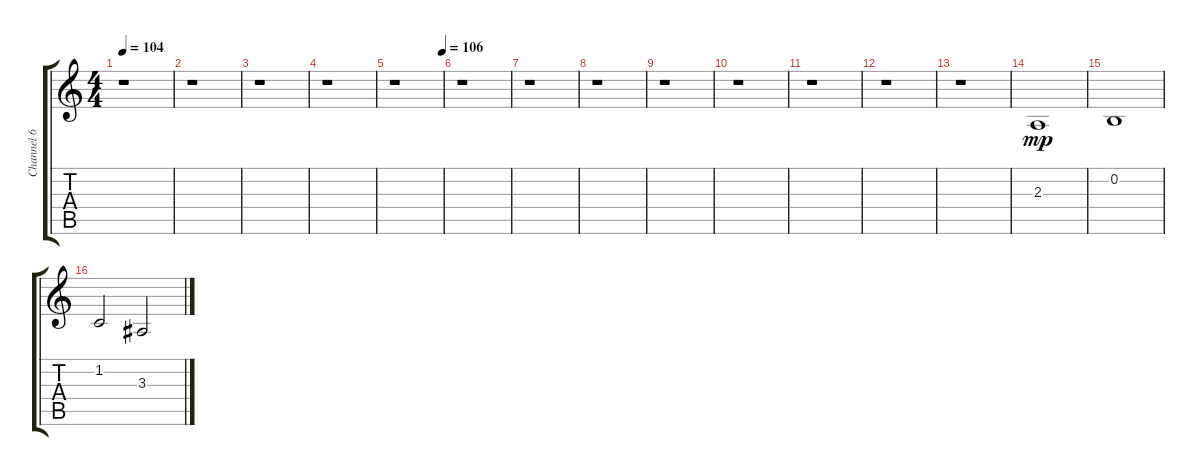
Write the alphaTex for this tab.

\track ("Channel 6" "Channel 6") {instrument stringensemble2}
\staff {score tabs}
\tuning (E4 B3 G3 D3 A2 E2) {hide}
\ts (4 4)
\tempo 104
\clef g2
\ks c
r.1{dy mp} |
r.1 |
r.1 |
r.1 |
\tempo (106 1)
r.1 |
r.1 |
r.1 |
r.1 |
r.1 |
r.1 |
r.1 |
r.1 |
r.1 |
2.3.1 |
0.2.1 |
1.2.2 3.3.2
